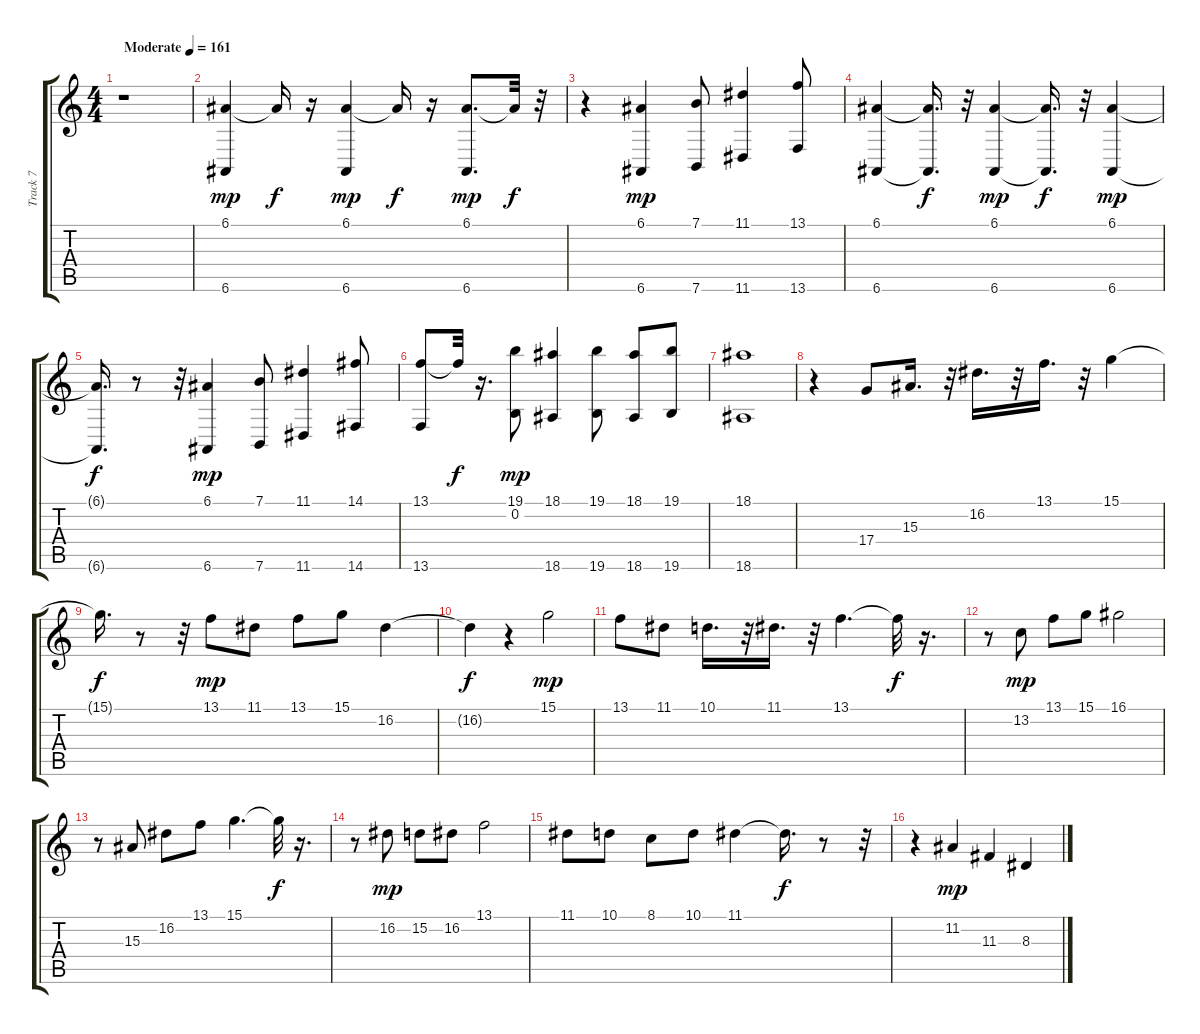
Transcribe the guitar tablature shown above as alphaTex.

\track ("Track 7" "Track 7") {instrument stringensemble1}
\staff {score tabs}
\tuning (E4 B3 G3 D3 A2 E2) {hide}
\ts (4 4)
\tempo (161 "Moderate")
\clef g2
\ks c
r.1{dy mp instrument stringensemble1} |
(6.1 6.6).4 6.1{t}.16{dy f} r.16 (6.1 6.6).4{dy mp} 6.1{t}.16{dy f} r.16 (6.1 6.6).8{d dy mp} 6.1{t}.32{dy f} r.32 |
r.4 (6.1 6.6).4{dy mp} (7.1 7.6).8 (11.1 11.6).4 (13.1 13.6).8 |
(6.1 6.6).4 (6.1{t} 6.6{t}).16{d dy f} r.32 (6.1 6.6).4{dy mp} (6.1{t} 6.6{t}).16{d dy f} r.32 (6.1 6.6).4{dy mp} |
(6.1{t} 6.6{t}).16{d dy f} r.8 r.32 (6.1 6.6).4{dy mp} (7.1 7.6).8 (11.1 11.6).4 (14.1 14.6).8 |
(13.1 13.6).8 13.1{t}.32{dy f} r.16{d} (19.1 0.2).8{dy mp} (18.1 18.6).4 (19.1 19.6).8 (18.1 18.6).8 (19.1 19.6).8 |
(18.1 18.6).1 |
r.4 17.4.8 15.3.16{d} r.32 16.2.16{d} r.32 13.1.16{d} r.32 15.1.4 |
15.1{t}.16{d dy f} r.8 r.32 13.1.8{dy mp} 11.1.8 13.1.8 15.1.8 16.2.4 |
16.2{t}.4{dy f} r.4 15.1.2{dy mp} |
13.1.8 11.1.8 10.1.16{d} r.32 11.1.16{d} r.32 13.1.4{d} 13.1{t}.32{dy f} r.16{d} |
r.8 13.2.8{dy mp} 13.1.8 15.1.8 16.1.2 |
r.8 15.3.8 16.2.8 13.1.8 15.1.4{d} 15.1{t}.32{dy f} r.16{d} |
r.8 16.2.8{dy mp} 15.2.8 16.2.8 13.1.2 |
11.1.8 10.1.8 8.1.8 10.1.8 11.1.4 11.1{t}.16{d dy f} r.8 r.32 |
r.4 11.2.4{dy mp} 11.3.4 8.3.4
